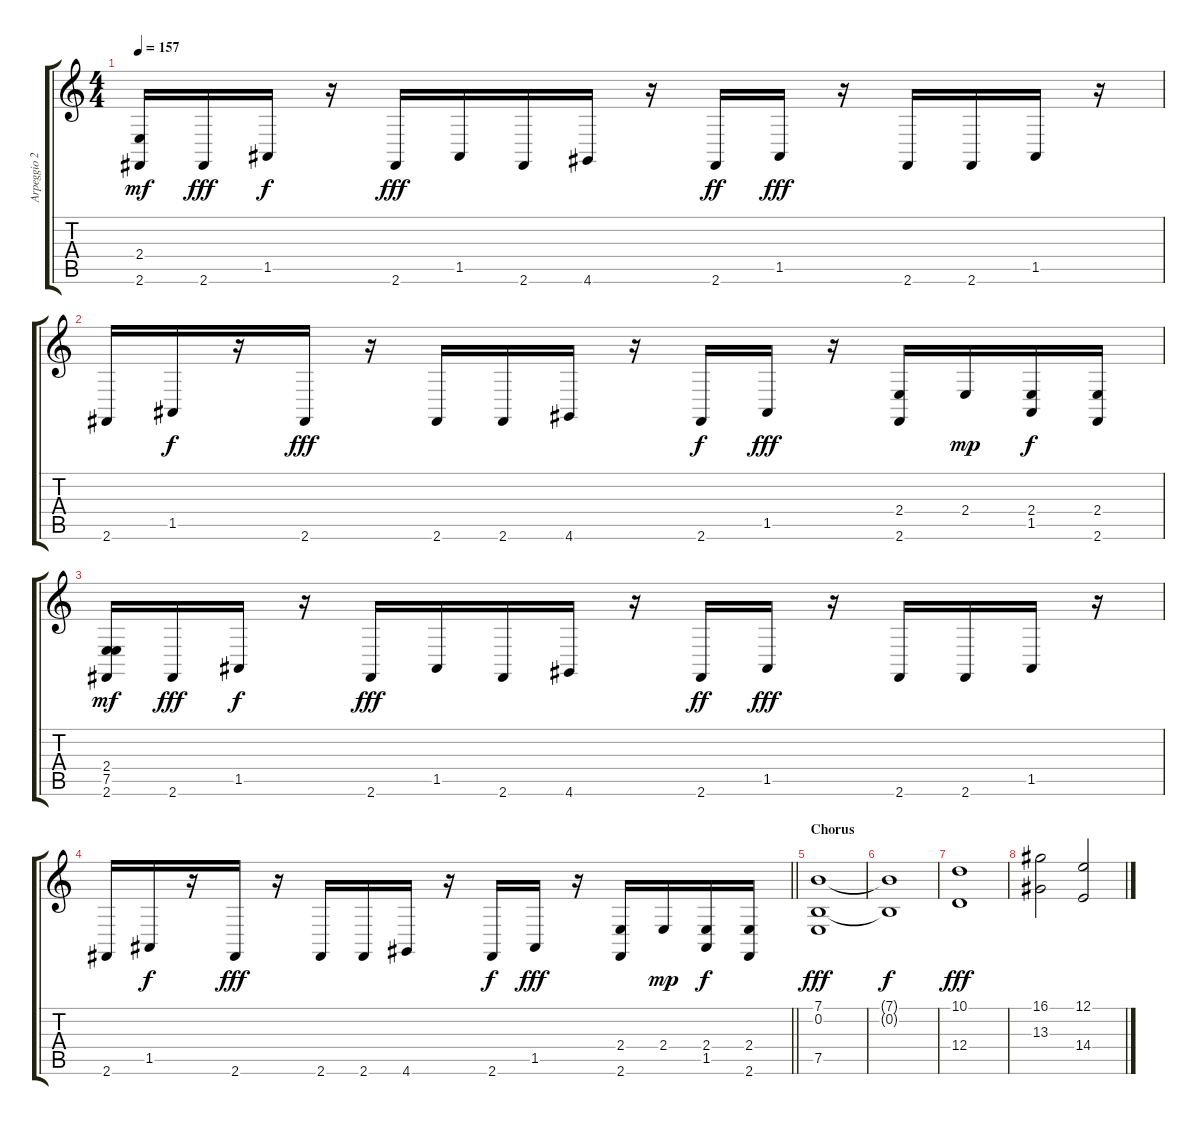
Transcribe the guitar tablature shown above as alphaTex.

\track ("Arpeggio 2" "Arpeggio 2") {instrument lead3calliope}
\staff {score tabs}
\tuning (E4 B3 G3 D3 A2 E2) {hide}
\ts (4 4)
\tempo 157
\clef g2
\ks c
(2.4 2.6).16{dy mf} 2.6.16{dy fff} 1.5.16{dy f} r.16 2.6.16{dy fff} 1.5.16 2.6.16 4.6.16 r.16 2.6.16{dy ff} 1.5.16{dy fff} r.16 2.6.16 2.6.16 1.5.16 r.16 |
2.6.16 1.5.16{dy f} r.16 2.6.16{dy fff} r.16 2.6.16 2.6.16 4.6.16 r.16 2.6.16{dy f} 1.5.16{dy fff} r.16 (2.4 2.6).16 2.4.16{dy mp} (2.4 1.5).16{dy f} (2.4 2.6).16 |
(2.4 7.5 2.6).16{dy mf} 2.6.16{dy fff} 1.5.16{dy f} r.16 2.6.16{dy fff} 1.5.16 2.6.16 4.6.16 r.16 2.6.16{dy ff} 1.5.16{dy fff} r.16 2.6.16 2.6.16 1.5.16 r.16 |
\barLineRight lightlight
2.6.16 1.5.16{dy f} r.16 2.6.16{dy fff} r.16 2.6.16 2.6.16 4.6.16 r.16 2.6.16{dy f} 1.5.16{dy fff} r.16 (2.4 2.6).16 2.4.16{dy mp} (2.4 1.5).16{dy f} (2.4 2.6).16 |
\section ("" "Chorus")
(7.1 0.2 7.5).1{dy fff} |
(7.1{t} 0.2{t}).1{dy f} |
(10.1 12.4).1{dy fff} |
(16.1 13.3).2 (12.1 14.4).2
